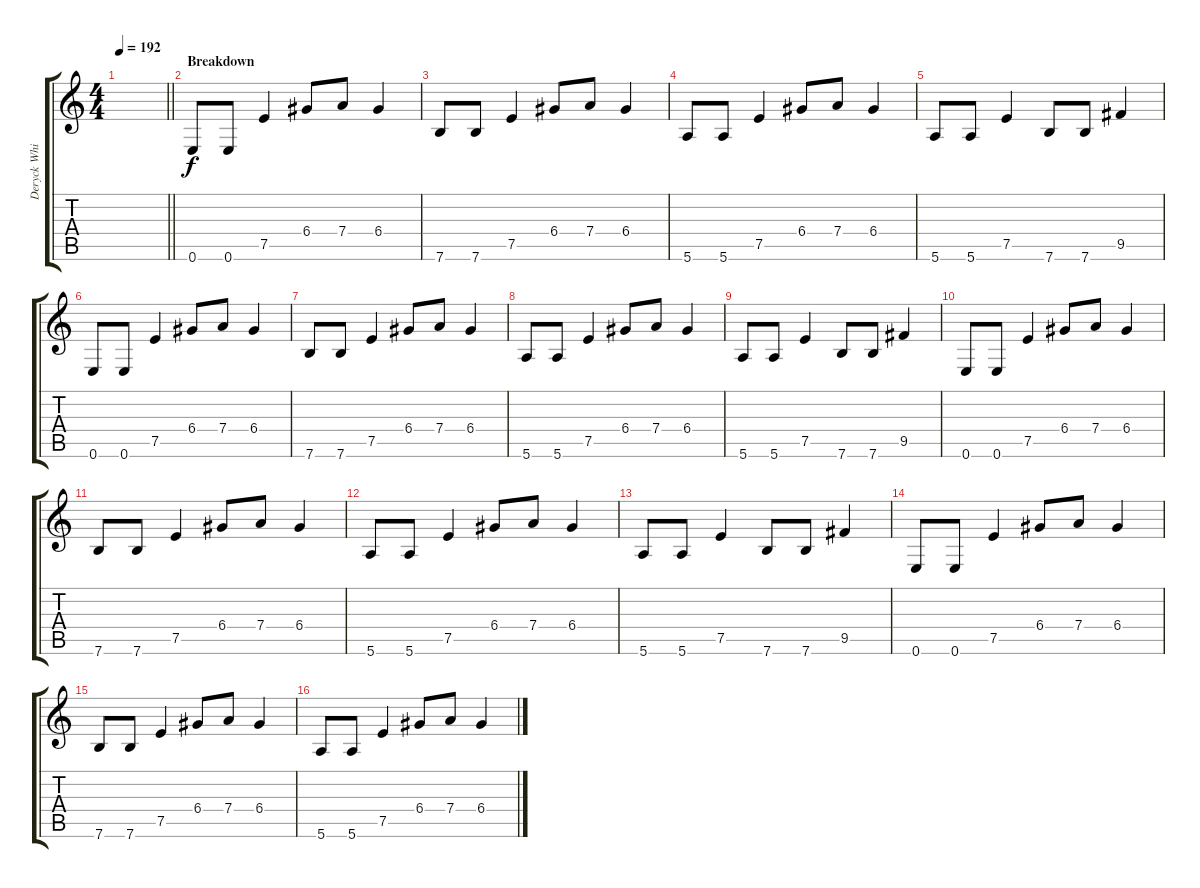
\track ("Deryck Whibley Third" "Deryck Whi") {instrument overdrivenguitar}
\staff {score tabs}
\tuning (E4 B3 G3 D3 A2 E2) {hide}
\ts (4 4)
\tempo 192
\clef g2
\barLineRight lightlight
\ks c
|
\section ("" "Breakdown")
0.6.8 0.6.8 7.5.4 6.4.8 7.4.8 6.4.4 |
7.6.8 7.6.8 7.5.4 6.4.8 7.4.8 6.4.4 |
5.6.8 5.6.8 7.5.4 6.4.8 7.4.8 6.4.4 |
5.6.8 5.6.8 7.5.4 7.6.8 7.6.8 9.5.4 |
0.6.8 0.6.8 7.5.4 6.4.8 7.4.8 6.4.4 |
7.6.8 7.6.8 7.5.4 6.4.8 7.4.8 6.4.4 |
5.6.8 5.6.8 7.5.4 6.4.8 7.4.8 6.4.4 |
5.6.8 5.6.8 7.5.4 7.6.8 7.6.8 9.5.4 |
0.6.8 0.6.8 7.5.4 6.4.8 7.4.8 6.4.4 |
7.6.8 7.6.8 7.5.4 6.4.8 7.4.8 6.4.4 |
5.6.8 5.6.8 7.5.4 6.4.8 7.4.8 6.4.4 |
5.6.8 5.6.8 7.5.4 7.6.8 7.6.8 9.5.4 |
0.6.8 0.6.8 7.5.4 6.4.8 7.4.8 6.4.4 |
7.6.8 7.6.8 7.5.4 6.4.8 7.4.8 6.4.4 |
5.6.8 5.6.8 7.5.4 6.4.8 7.4.8 6.4.4
